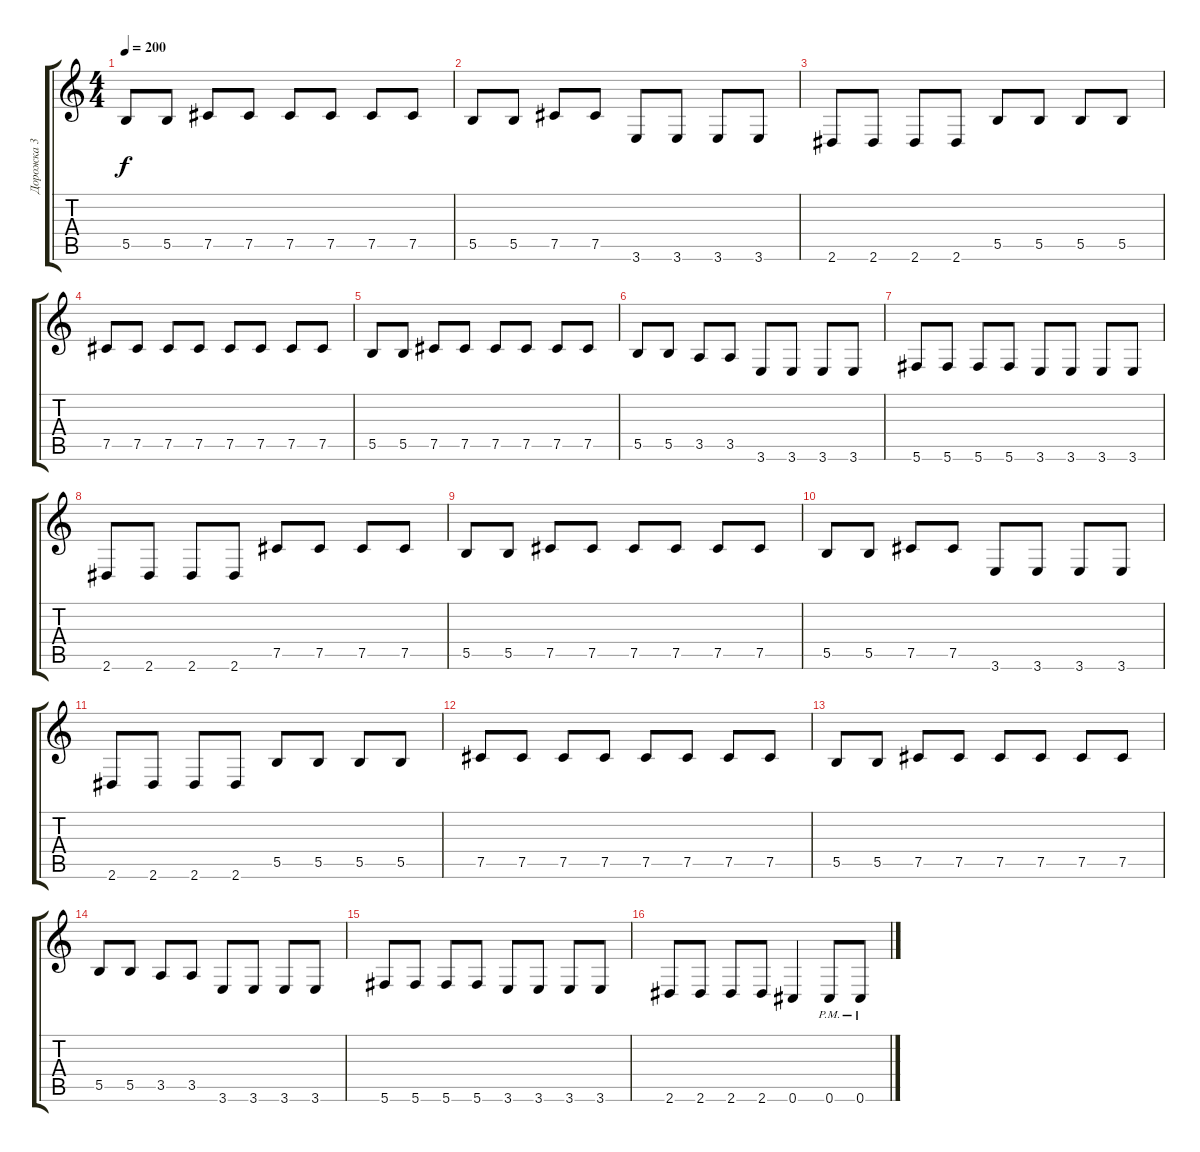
\track ("Дорожка 3" "Дорожка 3") {instrument electricbassfinger}
\staff {score tabs}
\tuning (Db4 Ab3 E3 B2 Gb2 Db2) {hide}
\ts (4 4)
\tempo 200
\clef g2
\ks c
5.5.8{dy f} 5.5.8 7.5.8 7.5.8 7.5.8 7.5.8 7.5.8 7.5.8 |
5.5.8 5.5.8 7.5.8 7.5.8 3.6.8 3.6.8 3.6.8 3.6.8 |
2.6.8 2.6.8 2.6.8 2.6.8 5.5.8 5.5.8 5.5.8 5.5.8 |
7.5.8 7.5.8 7.5.8 7.5.8 7.5.8 7.5.8 7.5.8 7.5.8 |
5.5.8 5.5.8 7.5.8 7.5.8 7.5.8 7.5.8 7.5.8 7.5.8 |
5.5.8 5.5.8 3.5.8 3.5.8 3.6.8 3.6.8 3.6.8 3.6.8 |
5.6.8 5.6.8 5.6.8 5.6.8 3.6.8 3.6.8 3.6.8 3.6.8 |
2.6.8 2.6.8 2.6.8 2.6.8 7.5.8 7.5.8 7.5.8 7.5.8 |
5.5.8 5.5.8 7.5.8 7.5.8 7.5.8 7.5.8 7.5.8 7.5.8 |
5.5.8 5.5.8 7.5.8 7.5.8 3.6.8 3.6.8 3.6.8 3.6.8 |
2.6.8 2.6.8 2.6.8 2.6.8 5.5.8 5.5.8 5.5.8 5.5.8 |
7.5.8 7.5.8 7.5.8 7.5.8 7.5.8 7.5.8 7.5.8 7.5.8 |
5.5.8 5.5.8 7.5.8 7.5.8 7.5.8 7.5.8 7.5.8 7.5.8 |
5.5.8 5.5.8 3.5.8 3.5.8 3.6.8 3.6.8 3.6.8 3.6.8 |
5.6.8 5.6.8 5.6.8 5.6.8 3.6.8 3.6.8 3.6.8 3.6.8 |
2.6.8 2.6.8 2.6.8 2.6.8 0.6.4 0.6{pm}.8 0.6{pm}.8
